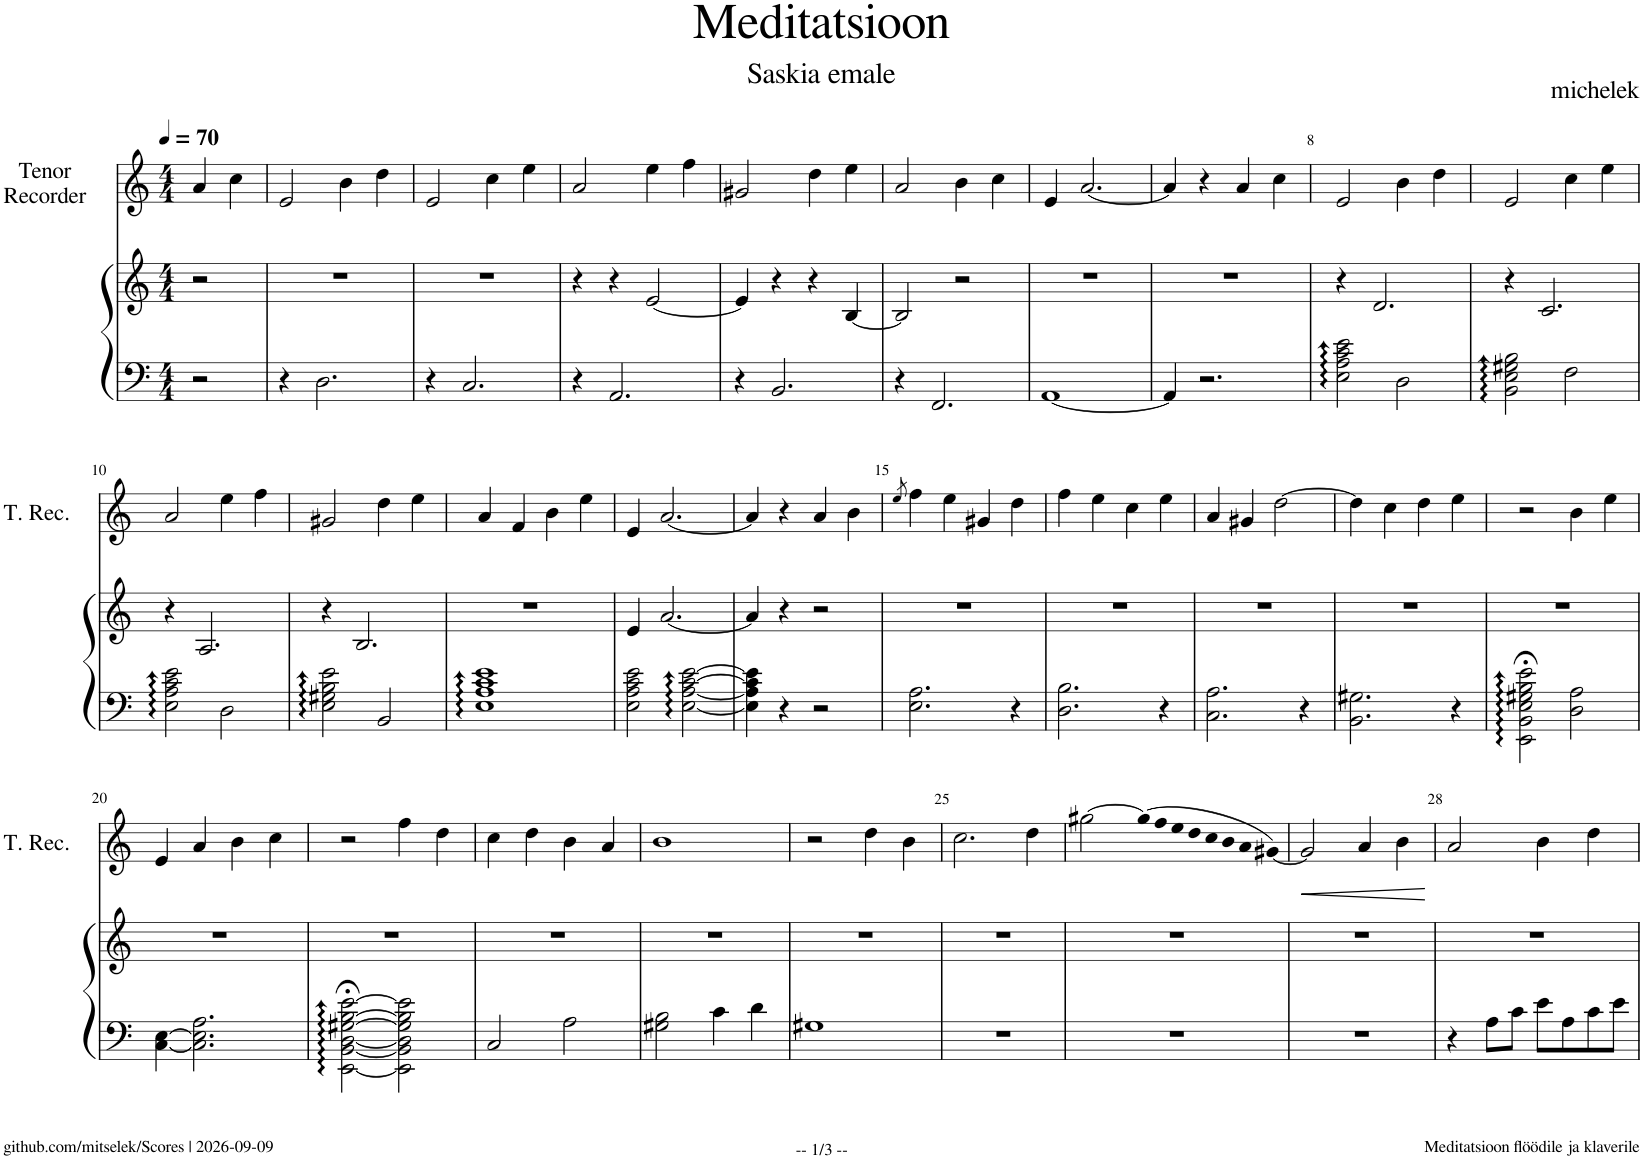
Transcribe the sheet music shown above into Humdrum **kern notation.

**kern	**kern	**kern	**dynam
*part2	*part2	*part1	*part1
*staff3	*staff2	*staff1	*staff1
*I"Piano	*	*I"Tenor Recorder	*
*I'Pno	*	*I'T. Rec.	*
*clefF4	*clefG2	*clefG2	*
*k[]	*k[]	*k[]	*
*M4/4	*M4/4	*M4/4	*
*MM70	*MM70	*MM70	*
=	=	=	=
2r	2r	4a/	.
.	.	4cc\	.
=1	=1	=1	=1
4r	1r	2e/	.
2.D\	.	.	.
.	.	4b\	.
.	.	4dd\	.
=2	=2	=2	=2
4r	1r	2e/	.
2.C/	.	.	.
.	.	4cc\	.
.	.	4ee\	.
=3	=3	=3	=3
4r	4r	2a/	.
2.AA/	4r	.	.
.	[2e/	4ee\	.
.	.	4ff\	.
=4	=4	=4	=4
4r	4e/]	2g#X/	.
2.BB/	4r	.	.
.	4r	4dd\	.
.	[4B/	4ee\	.
=5	=5	=5	=5
4r	2B/]	2a/	.
2.FF/	.	.	.
.	2r	4b\	.
.	.	4cc\	.
=6	=6	=6	=6
[1AA	1r	4e/	.
.	.	[2.a/	.
=7	=7	=7	=7
4AA/]	1r	4a/]	.
2.r	.	4r	.
.	.	4a/	.
.	.	4cc\	.
=8	=8	=8	=8
2E\ 2A\ 2c\ 2e\	4r	2e/	.
.	2.d/	.	.
2D\	.	4b\	.
.	.	4dd\	.
=9	=9	=9	=9
2BB\ 2E\ 2G#X\ 2B\	4r	2e/	.
.	2.c/	.	.
2F\	.	4cc\	.
.	.	4ee\	.
!!LO:LB:g=z
=10	=10	=10	=10
2E\ 2A\ 2c\ 2e\	4r	2a/	.
.	2.A/	.	.
2D\	.	4ee\	.
.	.	4ff\	.
=11	=11	=11	=11
2E\ 2G#X\ 2B\ 2e\	4r	2g#X/	.
.	2.B/	.	.
2BB/	.	4dd\	.
.	.	4ee\	.
=12	=12	=12	=12
1E 1A 1c 1e	1r	4a/	.
.	.	4f/	.
.	.	4b\	.
.	.	4ee\	.
=13	=13	=13	=13
2E\ 2A\ 2c\ 2e\	4e/	4e/	.
.	[2.a/	[2.a/	.
[2E\ [2A\ [2c\ [2e\	.	.	.
=14	=14	=14	=14
4E\] 4A\] 4c\] 4e\]	4a/]	4a/]	.
4r	4r	4r	.
2r	2r	4a/	.
.	.	4b\	.
=15	=15	=15	=15
.	.	8qee/	.
2.E\ 2.A\	1r	4ff\	.
.	.	4ee\	.
.	.	4g#X/	.
4r	.	4dd\	.
=16	=16	=16	=16
2.D\ 2.B\	1r	4ff\	.
.	.	4ee\	.
.	.	4cc\	.
4r	.	4ee\	.
=17	=17	=17	=17
2.C\ 2.A\	1r	4a/	.
.	.	4g#X/	.
.	.	[2dd\	.
4r	.	.	.
=18	=18	=18	=18
2.BB\ 2.G#X\	1r	4dd\]	.
.	.	4cc\	.
.	.	4dd\	.
4r	.	4ee\	.
=19	=19	=19	=19
2EE\;< 2BB\;< 2E\;< 2G#X\;< 2B\;< 2e\;<	1r	2r	.
2D\ 2A\	.	4b\	.
.	.	4ee\	.
!!LO:LB:g=z
=20	=20	=20	=20
[4C\ [4E\	1r	4e/	.
2.C\] 2.E\] 2.A\	.	4a/	.
.	.	4b\	.
.	.	4cc\	.
=21	=21	=21	=21
[2EE\;< [2BB\;< [2D\;< [2G#X\;< [2B\;< [2e\;<	1r	2r	.
2EE\] 2BB\] 2D\] 2G#\] 2B\] 2e\]	.	4ff\	.
.	.	4dd\	.
=22	=22	=22	=22
2C/	1r	4cc\	.
.	.	4dd\	.
2A\	.	4b\	.
.	.	4a/	.
=23	=23	=23	=23
2G#X\ 2B\	1r	1b	.
4c\	.	.	.
4d\	.	.	.
=24	=24	=24	=24
1G#X	1r	2r	.
.	.	4dd\	.
.	.	4b\	.
=25	=25	=25	=25
1r	1r	2.cc\	.
.	.	4dd\	.
=26	=26	=26	=26
1r	1r	[2gg#X\	.
.	.	(16gg#LL]	.
.	.	16ffJ	.
.	.	16eeL	.
.	.	16ddJJ	.
.	.	16ccLL	.
.	.	16bJ	.
.	.	16aL	.
.	.	[16g#XJJ)	.
=27	=27	=27	=27
!	!	!	!LO:HP:b
1r	1r	2g#/]	<
.	.	4a/	.
.	.	4b\	.
.	.	.	[
=28	=28	=28	=28
4r	1r	2a/	.
8A\L	.	.	.
8c\J	.	.	.
8e\L	.	4b\	.
8A\	.	.	.
8c\	.	4dd\	.
8e\J	.	.	.
=	=	=	=
*-	*-	*-	*-
